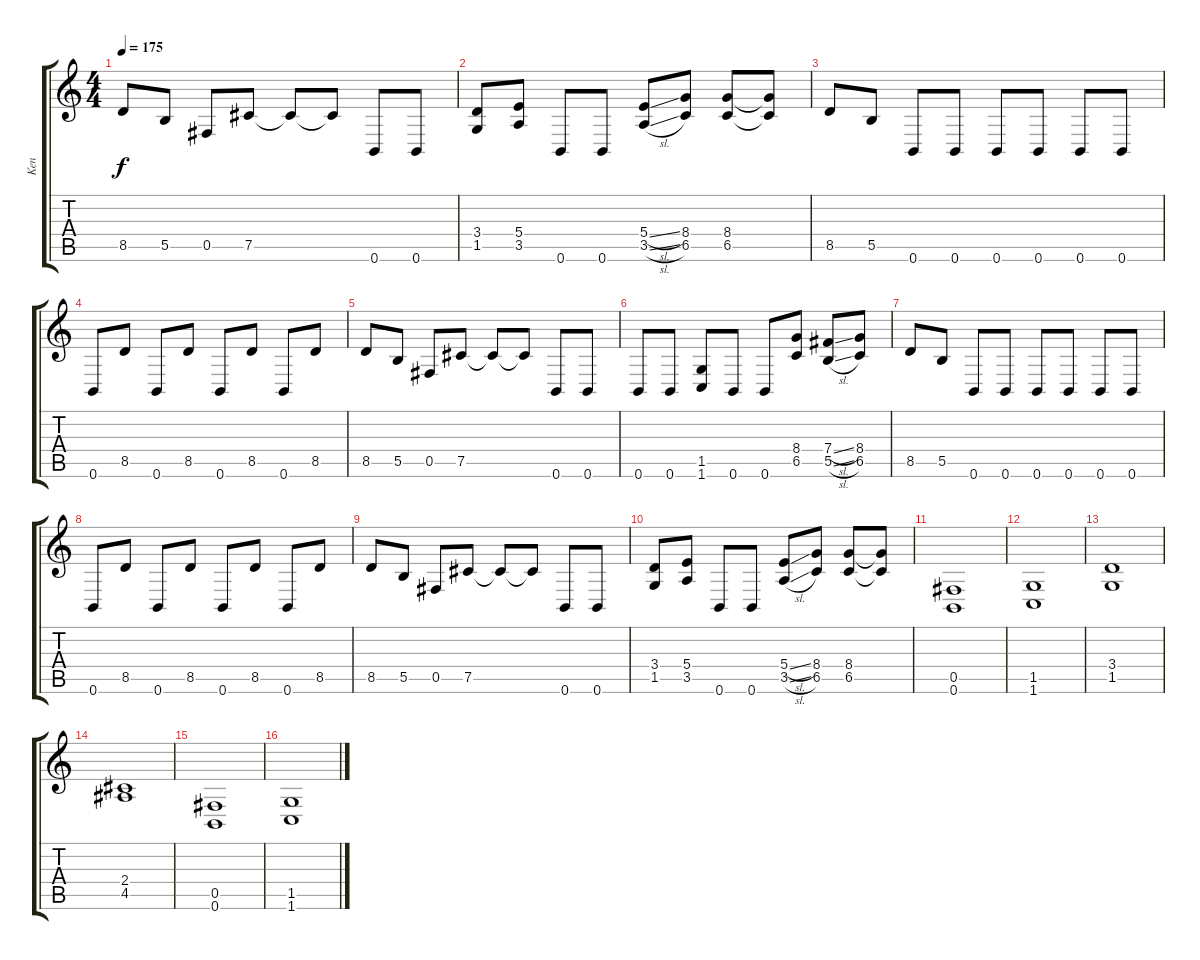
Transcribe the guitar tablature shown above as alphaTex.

\track ("Ken" "Ken") {instrument distortionguitar}
\staff {score tabs}
\tuning (Db4 Ab3 E3 B2 Gb2 B1) {hide}
\ts (4 4)
\tempo 175
\clef g2
\ks c
8.5.8{dy f} 5.5.8 0.5.8 7.5.8 7.5{t}.8 7.5{t}.8 0.6.8 0.6.8 |
(3.4 1.5).8 (5.4 3.5).8 0.6.8 0.6.8 (5.4{sl} 3.5{sl}).8 (8.4 6.5).8 (8.4 6.5).8 (8.4{t} 6.5{t}).8 |
8.5.8 5.5.8 0.6.8 0.6.8 0.6.8 0.6.8 0.6.8 0.6.8 |
0.6.8 8.5.8 0.6.8 8.5.8 0.6.8 8.5.8 0.6.8 8.5.8 |
8.5.8 5.5.8 0.5.8 7.5.8 7.5{t}.8 7.5{t}.8 0.6.8 0.6.8 |
0.6.8 0.6.8 (1.5 1.6).8 0.6.8 0.6.8 (8.4 6.5).8 (7.4{sl} 5.5{sl}).8 (8.4 6.5).8 |
8.5.8 5.5.8 0.6.8 0.6.8 0.6.8 0.6.8 0.6.8 0.6.8 |
0.6.8 8.5.8 0.6.8 8.5.8 0.6.8 8.5.8 0.6.8 8.5.8 |
8.5.8 5.5.8 0.5.8 7.5.8 7.5{t}.8 7.5{t}.8 0.6.8 0.6.8 |
(3.4 1.5).8 (5.4 3.5).8 0.6.8 0.6.8 (5.4{sl} 3.5{sl}).8 (8.4 6.5).8 (8.4 6.5).8 (8.4{t} 6.5{t}).8 |
(0.5 0.6).1 |
(1.5 1.6).1 |
(3.4 1.5).1 |
(2.4 4.5).1 |
(0.5 0.6).1 |
(1.5 1.6).1
